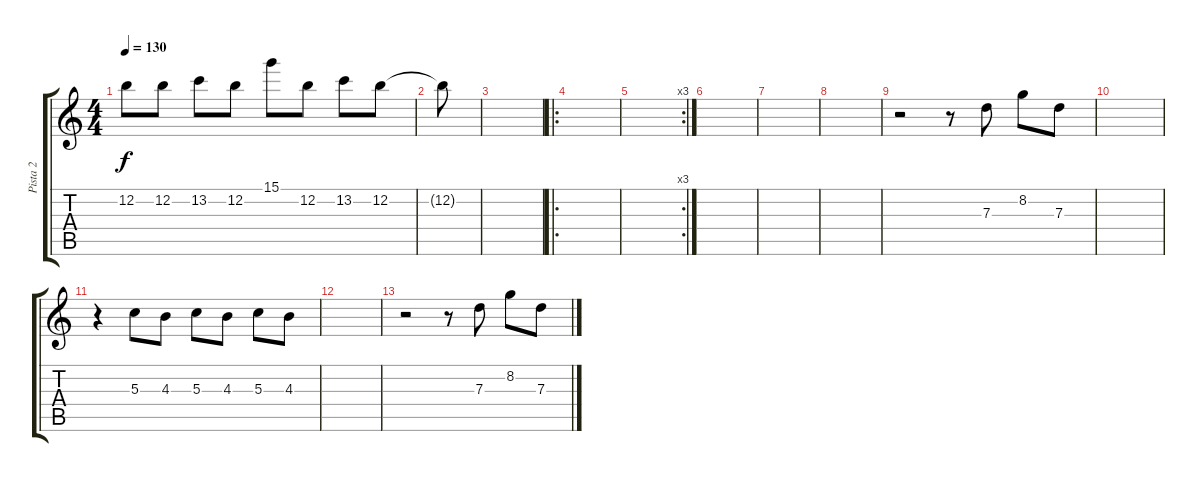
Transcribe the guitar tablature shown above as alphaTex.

\track ("Pista 2" "Pista 2") {instrument distortionguitar}
\staff {score tabs}
\tuning (E4 B3 G3 D3 A2 E2) {hide}
\ts (4 4)
\tempo 130
\clef g2
\ks c
12.2{t}.8{dy f} 12.2.8 13.2.8 12.2.8 15.1.8 12.2.8 13.2.8 12.2.8 |
12.2{t}.8 |
|
\ro
|
\rc 3
|
|
|
|
r.2 r.8 7.3.8 8.2.8 7.3.8 |
|
r.4 5.3.8 4.3.8 5.3.8 4.3.8 5.3.8 4.3.8 |
|
r.2 r.8 7.3.8 8.2.8 7.3.8
